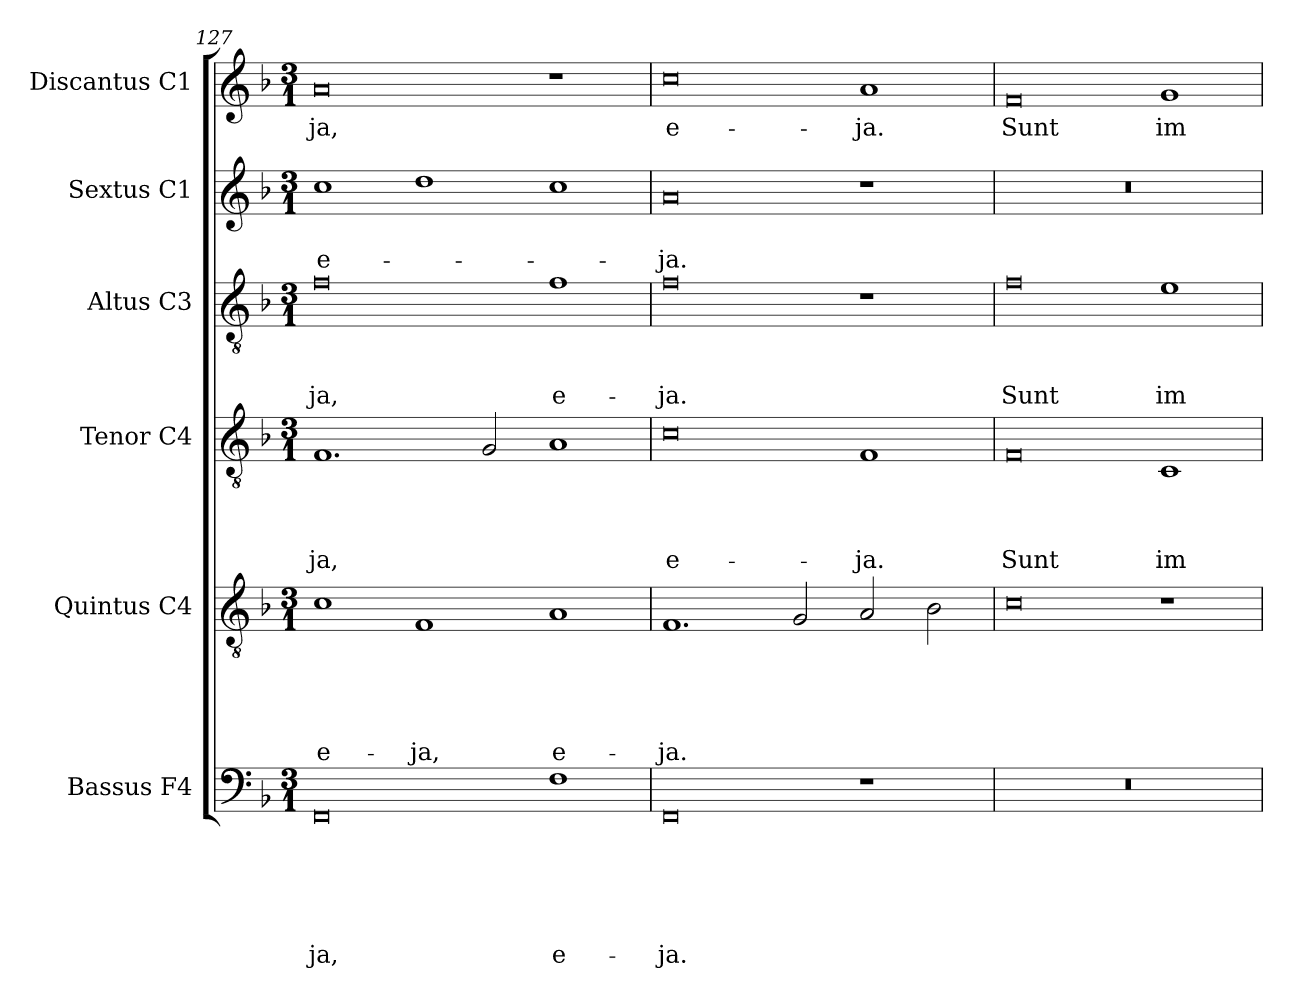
**kern	**text	**text	**text	**text	**text	**text	**kern	**text	**text	**text	**text	**text	**kern	**text	**text	**text	**text	**kern	**text	**text	**text	**kern	**text	**text	**kern	**text
*part6	*part6	*part6	*part6	*part6	*part6	*part6	*part5	*part5	*part5	*part5	*part5	*part5	*part4	*part4	*part4	*part4	*part4	*part3	*part3	*part3	*part3	*part2	*part2	*part2	*part1	*part1
*staff6	*staff6	*staff6	*staff6	*staff6	*staff6	*staff6	*staff5	*staff5	*staff5	*staff5	*staff5	*staff5	*staff4	*staff4	*staff4	*staff4	*staff4	*staff3	*staff3	*staff3	*staff3	*staff2	*staff2	*staff2	*staff1	*staff1
*I"Bassus F4	*	*	*	*	*	*	*I"Quintus C4	*	*	*	*	*	*I"Tenor C4	*	*	*	*	*I"Altus C3	*	*	*	*I"Sextus C1	*	*	*I"Discantus C1	*
*I'B	*	*	*	*	*	*	*	*	*	*	*	*	*I'T	*	*	*	*	*I'A	*	*	*	*	*	*	*I'C	*
*clefF4	*	*	*	*	*	*	*clefGv2	*	*	*	*	*	*clefGv2	*	*	*	*	*clefGv2	*	*	*	*clefG2	*	*	*clefG2	*
*k[b-]	*	*	*	*	*	*	*k[b-]	*	*	*	*	*	*k[b-]	*	*	*	*	*k[b-]	*	*	*	*k[b-]	*	*	*k[b-]	*
*F:	*	*	*	*	*	*	*F:	*	*	*	*	*	*F:	*	*	*	*	*F:	*	*	*	*F:	*	*	*F:	*
*M3/1	*	*	*	*	*	*	*M3/1	*	*	*	*	*	*M3/1	*	*	*	*	*M3/1	*	*	*	*M3/1	*	*	*M3/1	*
=127	=127	=127	=127	=127	=127	=127	=127	=127	=127	=127	=127	=127	=127	=127	=127	=127	=127	=127	=127	=127	=127	=127	=127	=127	=127	=127
!	!	!	!	!	!	!LO:LY:b	!	!	!	!	!	!LO:LY:b	!	!	!	!	!LO:LY:b	!	!	!	!LO:LY:b	!	!	!LO:LY:b	!	!LO:LY:b
0FF	.	.	.	.	.	-ja,	1c	.	.	.	.	e-	1.F	.	.	.	-ja,	0f	.	.	-ja,	1cc	.	e-	0a	-ja,
!	!	!	!	!	!	!	!	!	!	!	!	!LO:LY:b	!	!	!	!	!	!	!	!	!	!	!	!	!	!
.	.	.	.	.	.	.	1F	.	.	.	.	-ja,	.	.	.	.	.	.	.	.	.	1dd	.	.	.	.
.	.	.	.	.	.	.	.	.	.	.	.	.	2G/	.	.	.	.	.	.	.	.	.	.	.	.	.
!	!	!	!	!	!	!LO:LY:b	!	!	!	!	!	!LO:LY:b	!	!	!	!	!	!	!	!	!LO:LY:b	!	!	!	!	!
1F	.	.	.	.	.	e-	1A	.	.	.	.	e-	1A	.	.	.	.	1f	.	.	e-	1cc	.	.	1r	.
=128	=128	=128	=128	=128	=128	=128	=128	=128	=128	=128	=128	=128	=128	=128	=128	=128	=128	=128	=128	=128	=128	=128	=128	=128	=128	=128
!	!	!	!	!	!	!LO:LY:b	!	!	!	!	!	!LO:LY:b	!	!	!	!	!LO:LY:b	!	!	!	!LO:LY:b	!	!	!LO:LY:b	!	!LO:LY:b
0FF	.	.	.	.	.	-ja.	1.F	.	.	.	.	-ja.	0c	.	.	.	e-	0f	.	.	-ja.	0a	.	-ja.	0cc	e-
.	.	.	.	.	.	.	2G/	.	.	.	.	.	.	.	.	.	.	.	.	.	.	.	.	.	.	.
!	!	!	!	!	!	!	!	!	!	!	!	!	!	!	!	!	!LO:LY:b	!	!	!	!	!	!	!	!	!LO:LY:b
1r	.	.	.	.	.	.	2A/	.	.	.	.	.	1F	.	.	.	-ja.	1r	.	.	.	1r	.	.	1a	-ja.
.	.	.	.	.	.	.	2B-\	.	.	.	.	.	.	.	.	.	.	.	.	.	.	.	.	.	.	.
!!LO:LB:g=z
=129	=129	=129	=129	=129	=129	=129	=129	=129	=129	=129	=129	=129	=129	=129	=129	=129	=129	=129	=129	=129	=129	=129	=129	=129	=129	=129
!	!	!	!	!	!	!	!	!	!	!	!	!	!	!	!	!	!LO:LY:b	!	!	!	!LO:LY:b	!	!	!	!	!LO:LY:b
0.r	.	.	.	.	.	.	0c	.	.	.	.	.	0F	.	.	.	Sunt	0f	.	.	Sunt	0.r	.	.	0f	Sunt
!	!	!	!	!	!	!	!	!	!	!	!	!	!	!	!	!	!LO:LY:b	!	!	!	!LO:LY:b	!	!	!	!	!LO:LY:b
.	.	.	.	.	.	.	1r	.	.	.	.	.	1C	.	.	.	im-	1e	.	.	im-	.	.	.	1g	im-
=	=	=	=	=	=	=	=	=	=	=	=	=	=	=	=	=	=	=	=	=	=	=	=	=	=	=
*-	*-	*-	*-	*-	*-	*-	*-	*-	*-	*-	*-	*-	*-	*-	*-	*-	*-	*-	*-	*-	*-	*-	*-	*-	*-	*-
